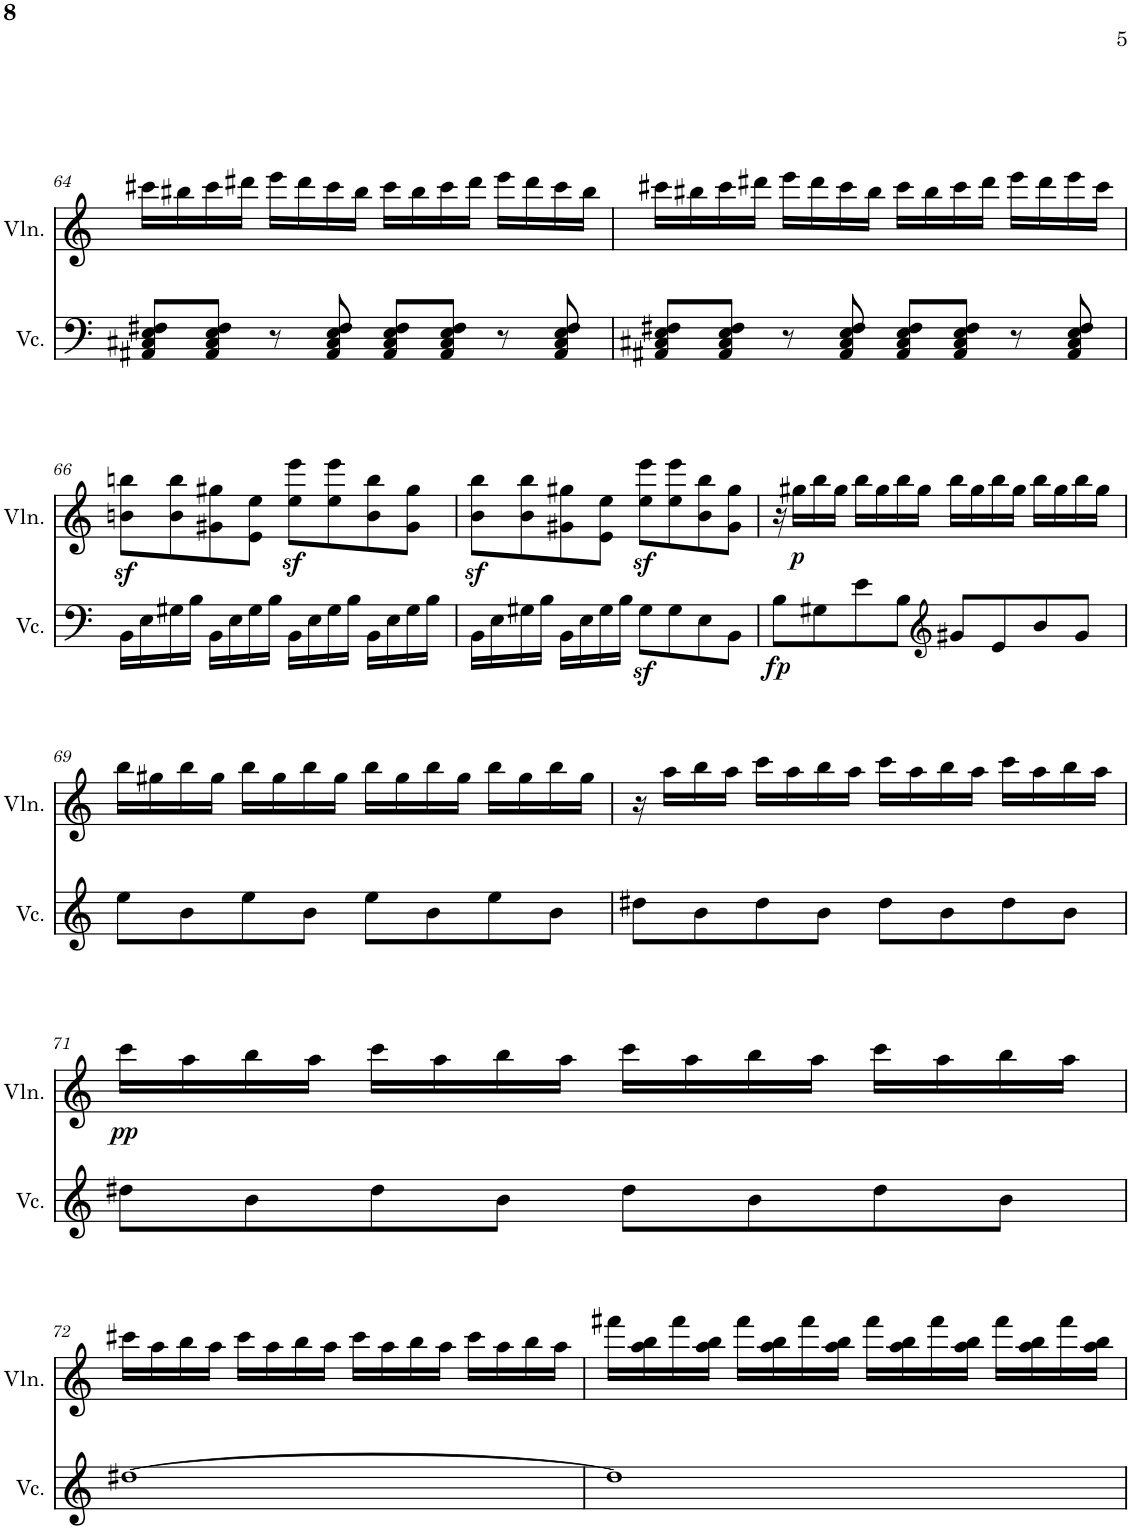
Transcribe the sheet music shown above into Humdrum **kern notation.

**kern	**dynam	**kern	**dynam
*part2	*part2	*part1	*part1
*staff2	*staff2	*staff1	*staff1
*I"大提琴	*	*I"小提琴	*
!!LO:PB:g=z
*clefF4	*	*clefG2	*
*k[]	*	*k[]	*
*M4/4	*	*M4/4	*
=64	=64	=64	=64
8AA#X/ 8C#X/ 8E/ 8F#X/L	.	16ccc#X\LL	.
.	.	16bb#X\	.
8AA#/ 8C#/ 8E/ 8F#/J	.	16ccc#\	.
.	.	16ddd#X\JJ	.
8r	.	16eee\LL	.
.	.	16ddd#\	.
8AA#/ 8C#/ 8E/ 8F#/	.	16ccc#\	.
.	.	16bb#\JJ	.
8AA#/ 8C#/ 8E/ 8F#/L	.	16ccc#\LL	.
.	.	16bb#\	.
8AA#/ 8C#/ 8E/ 8F#/J	.	16ccc#\	.
.	.	16ddd#\JJ	.
8r	.	16eee\LL	.
.	.	16ddd#\	.
8AA#/ 8C#/ 8E/ 8F#/	.	16ccc#\	.
.	.	16bb#\JJ	.
=65	=65	=65	=65
8AA#X/ 8C#X/ 8E/ 8F#X/L	.	16ccc#X\LL	.
.	.	16bb#X\	.
8AA#/ 8C#/ 8E/ 8F#/J	.	16ccc#\	.
.	.	16ddd#X\JJ	.
8r	.	16eee\LL	.
.	.	16ddd#\	.
8AA#/ 8C#/ 8E/ 8F#/	.	16ccc#\	.
.	.	16bb#\JJ	.
8AA#/ 8C#/ 8E/ 8F#/L	.	16ccc#\LL	.
.	.	16bb#\	.
8AA#/ 8C#/ 8E/ 8F#/J	.	16ccc#\	.
.	.	16ddd#\JJ	.
8r	.	16eee\LL	.
.	.	16ddd#\	.
8AA#/ 8C#/ 8E/ 8F#/	.	16eee\	.
.	.	16ccc#\JJ	.
!!LO:LB:g=z
=66	=66	=66	=66
16BB\LL	.	8bn\z< 8bbn\z<L	.
16E\	.	.	.
16G#X\	.	8b\ 8bb\	.
16B\JJ	.	.	.
16BB\LL	.	8g#X\ 8gg#X\	.
16E\	.	.	.
16G#\	.	8e\ 8ee\J	.
16B\JJ	.	.	.
16BB\LL	.	8ee\z< 8eee\z<L	.
16E\	.	.	.
16G#\	.	8ee\ 8eee\	.
16B\JJ	.	.	.
16BB\LL	.	8b\ 8bb\	.
16E\	.	.	.
16G#\	.	8g#\ 8gg#\J	.
16B\JJ	.	.	.
=67	=67	=67	=67
16BB\LL	.	8b\z< 8bb\z<L	.
16E\	.	.	.
16G#X\	.	8b\ 8bb\	.
16B\JJ	.	.	.
16BB\LL	.	8g#X\ 8gg#X\	.
16E\	.	.	.
16G#\	.	8e\ 8ee\J	.
16B\JJ	.	.	.
8G#z<\L	.	8ee\z< 8eee\z<L	.
8G#\	.	8ee\ 8eee\	.
8E\	.	8b\ 8bb\	.
8BB\J	.	8g#\ 8gg#\J	.
=68	=68	=68	=68
!	!LO:DY:b	!	!
8B\L	fp	16r	.
!	!	!	!LO:DY:b
.	.	16gg#X\LL	p
8G#X\	.	16bb\	.
.	.	16gg#\JJ	.
8e\	.	16bb\LL	.
.	.	16gg#\	.
8B\J	.	16bb\	.
.	.	16gg#\JJ	.
*clefG2	*	*	*
8g#X/L	.	16bb\LL	.
.	.	16gg#\	.
8e/	.	16bb\	.
.	.	16gg#\JJ	.
8b/	.	16bb\LL	.
.	.	16gg#\	.
8g#/J	.	16bb\	.
.	.	16gg#\JJ	.
!!LO:LB:g=z
=69	=69	=69	=69
8ee\L	.	16bb\LL	.
.	.	16gg#X\	.
8b\	.	16bb\	.
.	.	16gg#\JJ	.
8ee\	.	16bb\LL	.
.	.	16gg#\	.
8b\J	.	16bb\	.
.	.	16gg#\JJ	.
8ee\L	.	16bb\LL	.
.	.	16gg#\	.
8b\	.	16bb\	.
.	.	16gg#\JJ	.
8ee\	.	16bb\LL	.
.	.	16gg#\	.
8b\J	.	16bb\	.
.	.	16gg#\JJ	.
=70	=70	=70	=70
8dd#X\L	.	16r	.
.	.	16aa\LL	.
8b\	.	16bb\	.
.	.	16aa\JJ	.
8dd#\	.	16ccc\LL	.
.	.	16aa\	.
8b\J	.	16bb\	.
.	.	16aa\JJ	.
8dd#\L	.	16ccc\LL	.
.	.	16aa\	.
8b\	.	16bb\	.
.	.	16aa\JJ	.
8dd#\	.	16ccc\LL	.
.	.	16aa\	.
8b\J	.	16bb\	.
.	.	16aa\JJ	.
!!LO:LB:g=z
=71	=71	=71	=71
!	!	!	!LO:DY:b
8dd#X\L	.	16ccc\LL	pp
.	.	16aa\	.
8b\	.	16bb\	.
.	.	16aa\JJ	.
8dd#\	.	16ccc\LL	.
.	.	16aa\	.
8b\J	.	16bb\	.
.	.	16aa\JJ	.
8dd#\L	.	16ccc\LL	.
.	.	16aa\	.
8b\	.	16bb\	.
.	.	16aa\JJ	.
8dd#\	.	16ccc\LL	.
.	.	16aa\	.
8b\J	.	16bb\	.
.	.	16aa\JJ	.
!!LO:LB:g=z
=72	=72	=72	=72
[1dd#X	.	16ccc#X\LL	.
.	.	16aa\	.
.	.	16bb\	.
.	.	16aa\JJ	.
.	.	16ccc#\LL	.
.	.	16aa\	.
.	.	16bb\	.
.	.	16aa\JJ	.
.	.	16ccc#\LL	.
.	.	16aa\	.
.	.	16bb\	.
.	.	16aa\JJ	.
.	.	16ccc#\LL	.
.	.	16aa\	.
.	.	16bb\	.
.	.	16aa\JJ	.
=73	=73	=73	=73
1dd#]	.	16fff#X\LL	.
.	.	16aa\ 16bb\	.
.	.	16fff#\	.
.	.	16aa\ 16bb\JJ	.
.	.	16fff#\LL	.
.	.	16aa\ 16bb\	.
.	.	16fff#\	.
.	.	16aa\ 16bb\JJ	.
.	.	16fff#\LL	.
.	.	16aa\ 16bb\	.
.	.	16fff#\	.
.	.	16aa\ 16bb\JJ	.
.	.	16fff#\LL	.
.	.	16aa\ 16bb\	.
.	.	16fff#\	.
.	.	16aa\ 16bb\JJ	.
=	=	=	=
*-	*-	*-	*-
